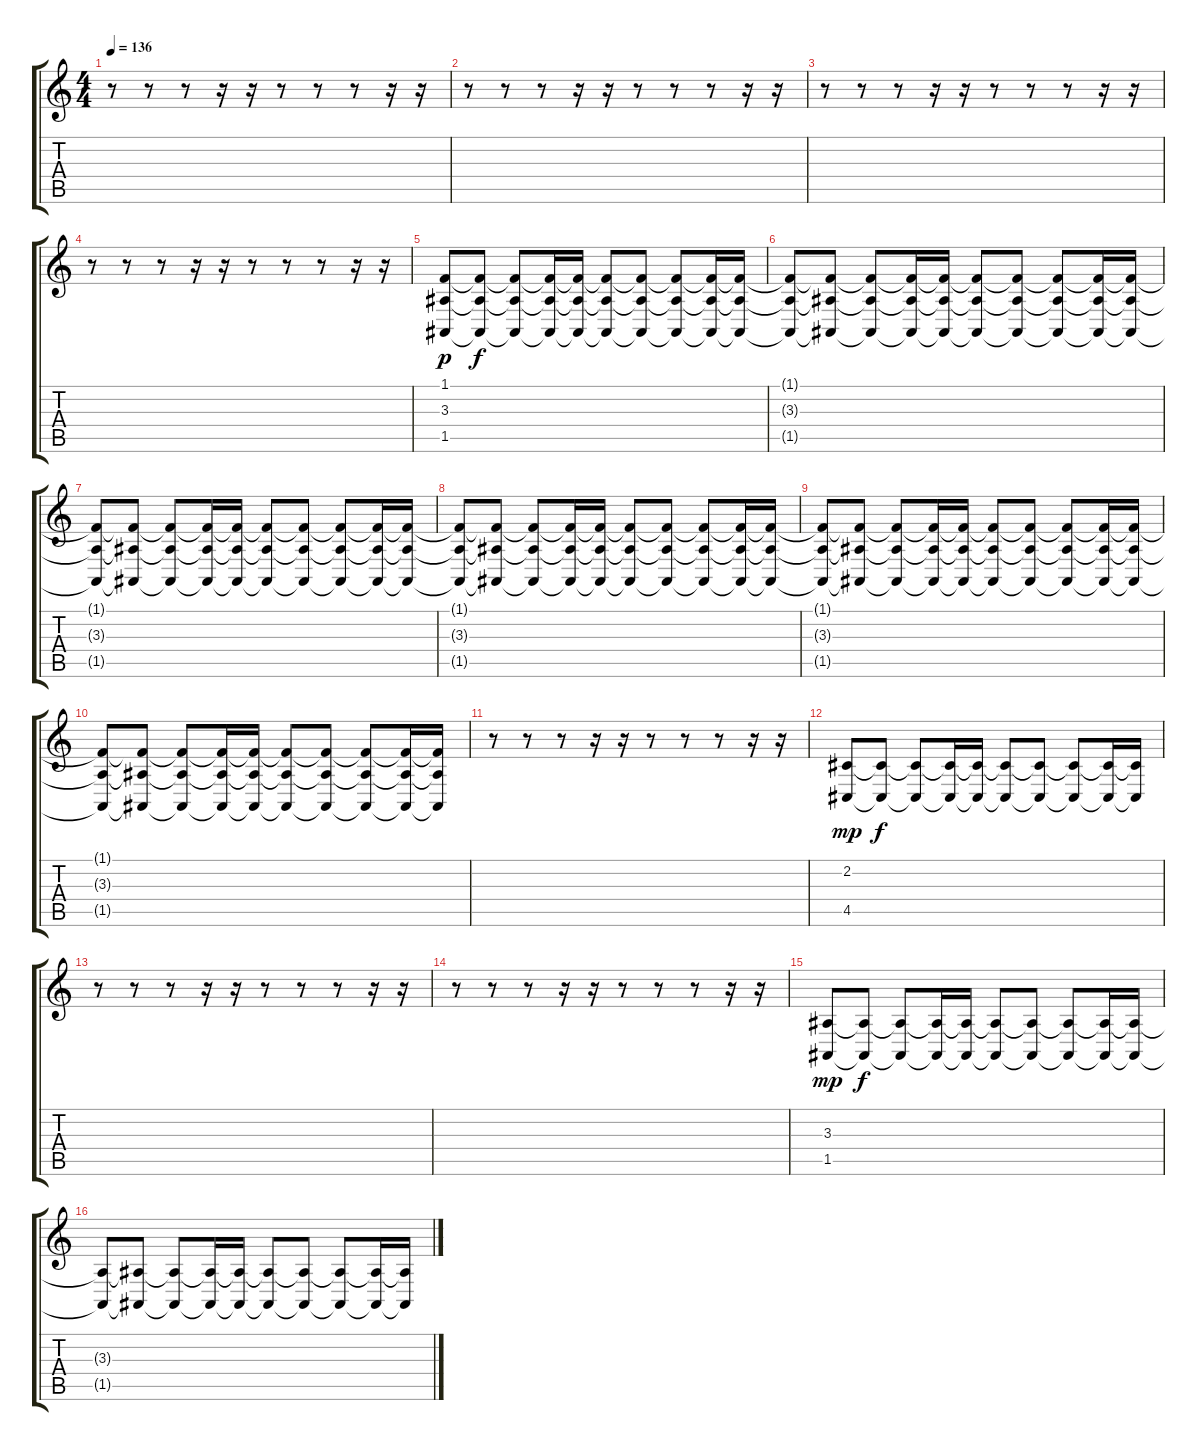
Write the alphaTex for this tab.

\track "" {instrument lead2sawtooth}
\staff {score tabs}
\tuning (E4 B3 G3 D3 A2 E2) {hide}
\ts (4 4)
\tempo 136
\clef g2
\ks c
r.8{dy p} r.8 r.8 r.16 r.16 r.8 r.8 r.8 r.16 r.16 |
r.8 r.8 r.8 r.16 r.16 r.8 r.8 r.8 r.16 r.16 |
r.8 r.8 r.8 r.16 r.16 r.8 r.8 r.8 r.16 r.16 |
r.8 r.8 r.8 r.16 r.16 r.8 r.8 r.8 r.16 r.16 |
(1.1 3.3 1.5).8 (1.1{t} 3.3{t} 1.5{t}).8{dy f} (1.1{t} 3.3{t} 1.5{t}).8 (1.1{t} 3.3{t} 1.5{t}).16 (1.1{t} 3.3{t} 1.5{t}).16 (1.1{t} 3.3{t} 1.5{t}).8 (1.1{t} 3.3{t} 1.5{t}).8 (1.1{t} 3.3{t} 1.5{t}).8 (1.1{t} 3.3{t} 1.5{t}).16 (1.1{t} 3.3{t} 1.5{t}).16 |
(1.1{t} 3.3{t} 1.5{t}).8 (1.1{t} 3.3{t} 1.5{t}).8 (1.1{t} 3.3{t} 1.5{t}).8 (1.1{t} 3.3{t} 1.5{t}).16 (1.1{t} 3.3{t} 1.5{t}).16 (1.1{t} 3.3{t} 1.5{t}).8 (1.1{t} 3.3{t} 1.5{t}).8 (1.1{t} 3.3{t} 1.5{t}).8 (1.1{t} 3.3{t} 1.5{t}).16 (1.1{t} 3.3{t} 1.5{t}).16 |
(1.1{t} 3.3{t} 1.5{t}).8 (1.1{t} 3.3{t} 1.5{t}).8 (1.1{t} 3.3{t} 1.5{t}).8 (1.1{t} 3.3{t} 1.5{t}).16 (1.1{t} 3.3{t} 1.5{t}).16 (1.1{t} 3.3{t} 1.5{t}).8 (1.1{t} 3.3{t} 1.5{t}).8 (1.1{t} 3.3{t} 1.5{t}).8 (1.1{t} 3.3{t} 1.5{t}).16 (1.1{t} 3.3{t} 1.5{t}).16 |
(1.1{t} 3.3{t} 1.5{t}).8 (1.1{t} 3.3{t} 1.5{t}).8 (1.1{t} 3.3{t} 1.5{t}).8 (1.1{t} 3.3{t} 1.5{t}).16 (1.1{t} 3.3{t} 1.5{t}).16 (1.1{t} 3.3{t} 1.5{t}).8 (1.1{t} 3.3{t} 1.5{t}).8 (1.1{t} 3.3{t} 1.5{t}).8 (1.1{t} 3.3{t} 1.5{t}).16 (1.1{t} 3.3{t} 1.5{t}).16 |
(1.1{t} 3.3{t} 1.5{t}).8 (1.1{t} 3.3{t} 1.5{t}).8 (1.1{t} 3.3{t} 1.5{t}).8 (1.1{t} 3.3{t} 1.5{t}).16 (1.1{t} 3.3{t} 1.5{t}).16 (1.1{t} 3.3{t} 1.5{t}).8 (1.1{t} 3.3{t} 1.5{t}).8 (1.1{t} 3.3{t} 1.5{t}).8 (1.1{t} 3.3{t} 1.5{t}).16 (1.1{t} 3.3{t} 1.5{t}).16 |
(1.1{t} 3.3{t} 1.5{t}).8 (1.1{t} 3.3{t} 1.5{t}).8 (1.1{t} 3.3{t} 1.5{t}).8 (1.1{t} 3.3{t} 1.5{t}).16 (1.1{t} 3.3{t} 1.5{t}).16 (1.1{t} 3.3{t} 1.5{t}).8 (1.1{t} 3.3{t} 1.5{t}).8 (1.1{t} 3.3{t} 1.5{t}).8 (1.1{t} 3.3{t} 1.5{t}).16 (1.1{t} 3.3{t} 1.5{t}).16 |
r.8 r.8 r.8 r.16 r.16 r.8 r.8 r.8 r.16 r.16 |
(2.2 4.5).8{dy mp} (2.2{t} 4.5{t}).8{dy f} (2.2{t} 4.5{t}).8 (2.2{t} 4.5{t}).16 (2.2{t} 4.5{t}).16 (2.2{t} 4.5{t}).8 (2.2{t} 4.5{t}).8 (2.2{t} 4.5{t}).8 (2.2{t} 4.5{t}).16 (2.2{t} 4.5{t}).16 |
r.8 r.8 r.8 r.16 r.16 r.8 r.8 r.8 r.16 r.16 |
r.8 r.8 r.8 r.16 r.16 r.8 r.8 r.8 r.16 r.16 |
(3.3 1.5).8{dy mp} (3.3{t} 1.5{t}).8{dy f} (3.3{t} 1.5{t}).8 (3.3{t} 1.5{t}).16 (3.3{t} 1.5{t}).16 (3.3{t} 1.5{t}).8 (3.3{t} 1.5{t}).8 (3.3{t} 1.5{t}).8 (3.3{t} 1.5{t}).16 (3.3{t} 1.5{t}).16 |
(3.3{t} 1.5{t}).8 (3.3{t} 1.5{t}).8 (3.3{t} 1.5{t}).8 (3.3{t} 1.5{t}).16 (3.3{t} 1.5{t}).16 (3.3{t} 1.5{t}).8 (3.3{t} 1.5{t}).8 (3.3{t} 1.5{t}).8 (3.3{t} 1.5{t}).16 (3.3{t} 1.5{t}).16
